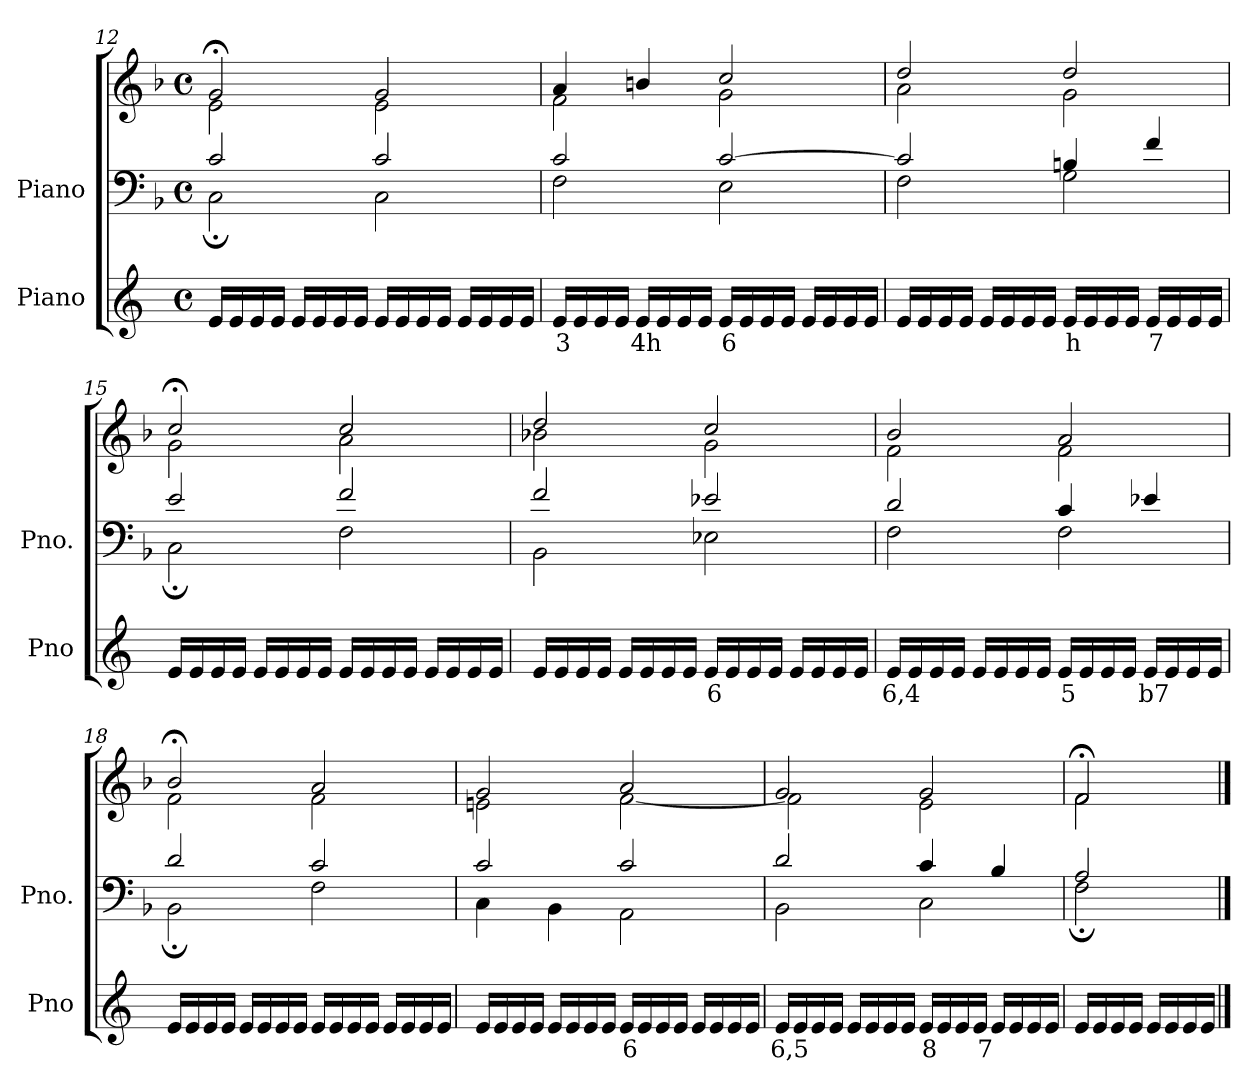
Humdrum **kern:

**kern	**text	**kern	**kern
*part2	*part2	*part1	*part1
*staff3	*staff3	*staff2	*staff1
*I"Piano	*	*I"Piano	*
*I'Pno	*	*I'Pno.	*
*clefG2	*	*clefF4	*clefG2
*k[]	*	*k[b-]	*k[b-]
*M4/4	*	*M4/4	*M4/4
*met(c)	*	*met(c)	*met(c)
=12	=12	=12	=12
*	*	*^	*^
16e/LL	.	2c/	2C;\	2g;</	2e\
16e/	.	.	.	.	.
16e/	.	.	.	.	.
16e/JJ	.	.	.	.	.
16e/LL	.	.	.	.	.
16e/	.	.	.	.	.
16e/	.	.	.	.	.
16e/JJ	.	.	.	.	.
16e/LL	.	2c/	2C\	2g/	2e\
16e/	.	.	.	.	.
16e/	.	.	.	.	.
16e/JJ	.	.	.	.	.
16e/LL	.	.	.	.	.
16e/	.	.	.	.	.
16e/	.	.	.	.	.
16e/JJ	.	.	.	.	.
=13	=13	=13	=13	=13	=13
!	!LO:LY:b	!	!	!	!
16e/LL	3	2c/	2F\	4a/	2f\
16e/	.	.	.	.	.
16e/	.	.	.	.	.
16e/JJ	.	.	.	.	.
!	!LO:LY:b	!	!	!	!
16e/LL	4h	.	.	4bn/	.
16e/	.	.	.	.	.
16e/	.	.	.	.	.
16e/JJ	.	.	.	.	.
!	!LO:LY:b	!	!	!	!
16e/LL	6	[2c/	2E\	2cc/	2g\
16e/	.	.	.	.	.
16e/	.	.	.	.	.
16e/JJ	.	.	.	.	.
16e/LL	.	.	.	.	.
16e/	.	.	.	.	.
16e/	.	.	.	.	.
16e/JJ	.	.	.	.	.
=14	=14	=14	=14	=14	=14
16e/LL	.	2c/]	2F\	2dd/	2a\
16e/	.	.	.	.	.
16e/	.	.	.	.	.
16e/JJ	.	.	.	.	.
16e/LL	.	.	.	.	.
16e/	.	.	.	.	.
16e/	.	.	.	.	.
16e/JJ	.	.	.	.	.
!	!LO:LY:b	!	!	!	!
16e/LL	h	4Bn/	2G\	2dd/	2g\
16e/	.	.	.	.	.
16e/	.	.	.	.	.
16e/JJ	.	.	.	.	.
!	!LO:LY:b	!	!	!	!
16e/LL	7	4f/	.	.	.
16e/	.	.	.	.	.
16e/	.	.	.	.	.
16e/JJ	.	.	.	.	.
=15	=15	=15	=15	=15	=15
16e/LL	.	2e/	2C;\	2cc;</	2g\
16e/	.	.	.	.	.
16e/	.	.	.	.	.
16e/JJ	.	.	.	.	.
16e/LL	.	.	.	.	.
16e/	.	.	.	.	.
16e/	.	.	.	.	.
16e/JJ	.	.	.	.	.
16e/LL	.	2f/	2F\	2cc/	2a\
16e/	.	.	.	.	.
16e/	.	.	.	.	.
16e/JJ	.	.	.	.	.
16e/LL	.	.	.	.	.
16e/	.	.	.	.	.
16e/	.	.	.	.	.
16e/JJ	.	.	.	.	.
=16	=16	=16	=16	=16	=16
16e/LL	.	2f/	2BB-\	2dd/	2b-X\
16e/	.	.	.	.	.
16e/	.	.	.	.	.
16e/JJ	.	.	.	.	.
16e/LL	.	.	.	.	.
16e/	.	.	.	.	.
16e/	.	.	.	.	.
16e/JJ	.	.	.	.	.
!	!LO:LY:b	!	!	!	!
16e/LL	6	2e-X/	2E-X\	2cc/	2g\
16e/	.	.	.	.	.
16e/	.	.	.	.	.
16e/JJ	.	.	.	.	.
16e/LL	.	.	.	.	.
16e/	.	.	.	.	.
16e/	.	.	.	.	.
16e/JJ	.	.	.	.	.
=17	=17	=17	=17	=17	=17
!	!LO:LY:b	!	!	!	!
16e/LL	6,4	2d/	2F\	2b-/	2f\
16e/	.	.	.	.	.
16e/	.	.	.	.	.
16e/JJ	.	.	.	.	.
16e/LL	.	.	.	.	.
16e/	.	.	.	.	.
16e/	.	.	.	.	.
16e/JJ	.	.	.	.	.
!	!LO:LY:b	!	!	!	!
16e/LL	5	4c/	2F\	2a/	2f\
16e/	.	.	.	.	.
16e/	.	.	.	.	.
16e/JJ	.	.	.	.	.
!	!LO:LY:b	!	!	!	!
16e/LL	b7	4e-X/	.	.	.
16e/	.	.	.	.	.
16e/	.	.	.	.	.
16e/JJ	.	.	.	.	.
=18	=18	=18	=18	=18	=18
16e/LL	.	2d/	2BB-;\	2b-;</	2f\
16e/	.	.	.	.	.
16e/	.	.	.	.	.
16e/JJ	.	.	.	.	.
16e/LL	.	.	.	.	.
16e/	.	.	.	.	.
16e/	.	.	.	.	.
16e/JJ	.	.	.	.	.
16e/LL	.	2c/	2F\	2a/	2f\
16e/	.	.	.	.	.
16e/	.	.	.	.	.
16e/JJ	.	.	.	.	.
16e/LL	.	.	.	.	.
16e/	.	.	.	.	.
16e/	.	.	.	.	.
16e/JJ	.	.	.	.	.
=19	=19	=19	=19	=19	=19
16e/LL	.	2c/	4C\	2g/	2en\
16e/	.	.	.	.	.
16e/	.	.	.	.	.
16e/JJ	.	.	.	.	.
!	!LO:LY:b	!	!	!	!
16e/LL	_	.	4BB-\	.	.
16e/	.	.	.	.	.
16e/	.	.	.	.	.
16e/JJ	.	.	.	.	.
!	!LO:LY:b	!	!	!	!
16e/LL	6	2c/	2AA\	2a/	[2f\
16e/	.	.	.	.	.
16e/	.	.	.	.	.
16e/JJ	.	.	.	.	.
16e/LL	.	.	.	.	.
16e/	.	.	.	.	.
16e/	.	.	.	.	.
16e/JJ	.	.	.	.	.
=20	=20	=20	=20	=20	=20
!	!LO:LY:b	!	!	!	!
16e/LL	6,5	2d/	2BB-\	2g/	2f\]
16e/	.	.	.	.	.
16e/	.	.	.	.	.
16e/JJ	.	.	.	.	.
16e/LL	.	.	.	.	.
16e/	.	.	.	.	.
16e/	.	.	.	.	.
16e/JJ	.	.	.	.	.
!	!LO:LY:b	!	!	!	!
16e/LL	8	4c/	2C\	2g/	2e\
16e/	.	.	.	.	.
16e/	.	.	.	.	.
16e/JJ	.	.	.	.	.
!	!LO:LY:b	!	!	!	!
16e/LL	7	4B-/	.	.	.
16e/	.	.	.	.	.
16e/	.	.	.	.	.
16e/JJ	.	.	.	.	.
=21	=21	=21	=21	=21	=21
16e/LL	.	2A/	2F;\	2f;</	2f\
16e/	.	.	.	.	.
16e/	.	.	.	.	.
16e/JJ	.	.	.	.	.
16e/LL	.	.	.	.	.
16e/	.	.	.	.	.
16e/	.	.	.	.	.
16e/JJ	.	.	.	.	.
*	*	*v	*v	*	*
*	*	*	*v	*v
==	==	==	==
*-	*-	*-	*-
